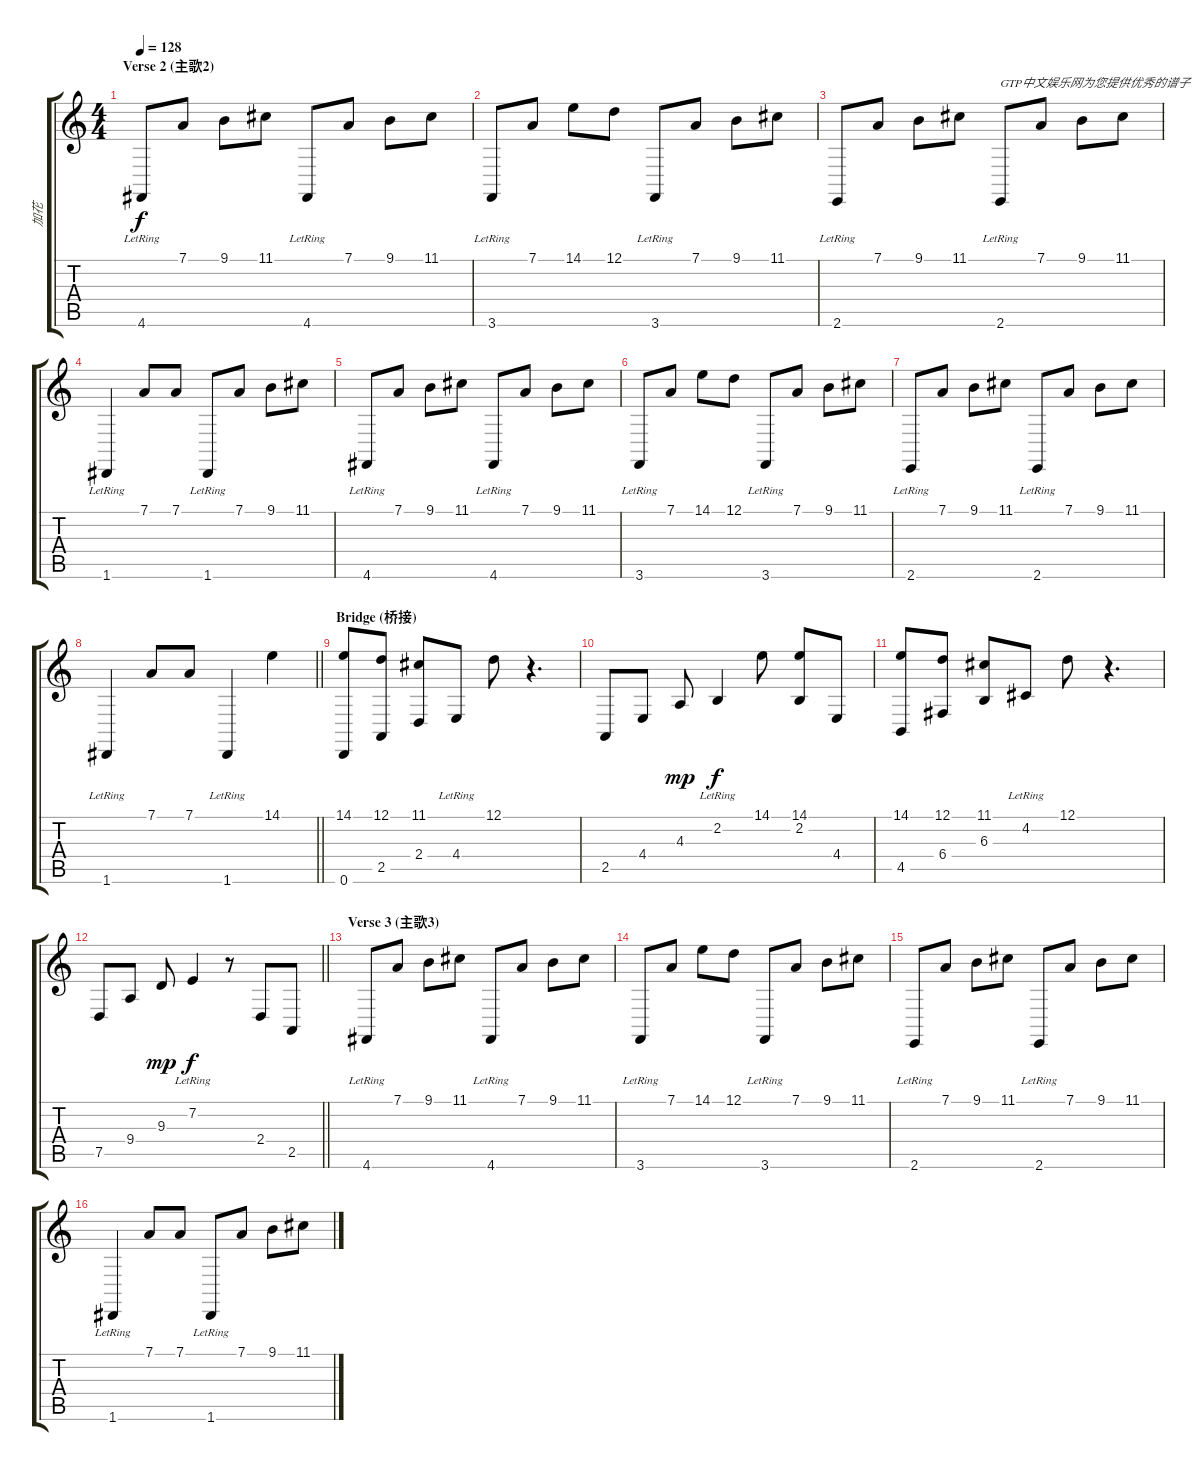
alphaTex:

\track ("加花" "加花") {instrument acousticgrandpiano}
\staff {score tabs}
\tuning (D4 A3 F3 C3 G2 D2) {hide}
\ts (4 4)
\section ("" "Verse 2 (主歌2)")
\tempo 128
\clef g2
\ks c
4.6{lr}.8{dy f} 7.1.8 9.1.8 11.1.8 4.6{lr}.8 7.1.8 9.1.8 11.1.8 |
3.6{lr}.8 7.1.8 14.1.8 12.1.8 3.6{lr}.8 7.1.8 9.1.8 11.1.8 |
2.6{lr}.8 7.1.8 9.1.8 11.1.8 2.6{lr}.8{txt "GTP中文娱乐网为您提供优秀的谱子"} 7.1.8 9.1.8 11.1.8 |
1.6{lr}.4 7.1.8 7.1.8 1.6{lr}.8 7.1.8 9.1.8 11.1.8 |
4.6{lr}.8 7.1.8 9.1.8 11.1.8 4.6{lr}.8 7.1.8 9.1.8 11.1.8 |
3.6{lr}.8 7.1.8 14.1.8 12.1.8 3.6{lr}.8 7.1.8 9.1.8 11.1.8 |
2.6{lr}.8 7.1.8 9.1.8 11.1.8 2.6{lr}.8 7.1.8 9.1.8 11.1.8 |
\barLineRight lightlight
1.6{lr}.4 7.1.8 7.1.8 1.6{lr}.4 14.1.4 |
\section ("" "Bridge (桥接)")
(14.1 0.6).8 (12.1 2.5).8 (11.1 2.4).8 4.4{lr}.8 12.1.8 r.4{d} |
2.5.8 4.4.8 4.3.8{dy mp} 2.2{lr}.4{dy f} 14.1.8 (14.1 2.2).8 4.4.8 |
(14.1 4.5).8 (12.1 6.4).8 (11.1 6.3).8 4.2{lr}.8 12.1.8 r.4{d} |
\barLineRight lightlight
7.5.8 9.4.8 9.3.8{dy mp} 7.2{lr}.4{dy f} r.8 2.4.8 2.5.8 |
\section ("" "Verse 3 (主歌3)")
4.6{lr}.8 7.1.8 9.1.8 11.1.8 4.6{lr}.8 7.1.8 9.1.8 11.1.8 |
3.6{lr}.8 7.1.8 14.1.8 12.1.8 3.6{lr}.8 7.1.8 9.1.8 11.1.8 |
2.6{lr}.8 7.1.8 9.1.8 11.1.8 2.6{lr}.8 7.1.8 9.1.8 11.1.8 |
1.6{lr}.4 7.1.8 7.1.8 1.6{lr}.8 7.1.8 9.1.8 11.1.8
